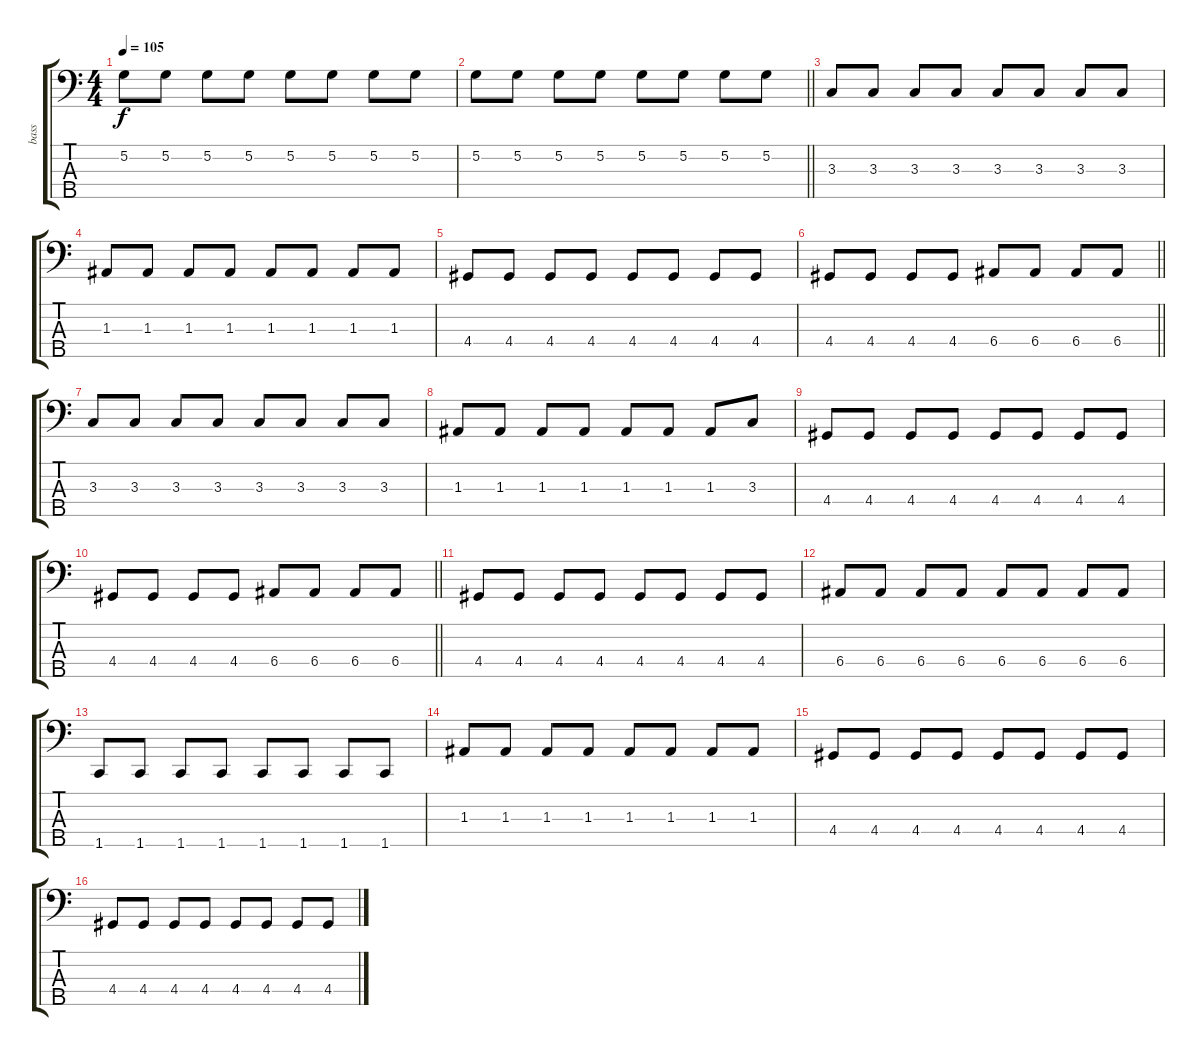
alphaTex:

\track ("bass" "bass") {instrument electricbassfinger}
\staff {score tabs}
\tuning (G2 D2 A1 E1 B0) {hide}
\ts (4 4)
\tempo 105
\clef f4
\ks c
5.2.8{dy f} 5.2.8 5.2.8 5.2.8 5.2.8 5.2.8 5.2.8 5.2.8 |
\barLineRight lightlight
5.2.8 5.2.8 5.2.8 5.2.8 5.2.8 5.2.8 5.2.8 5.2.8 |
3.3.8 3.3.8 3.3.8 3.3.8 3.3.8 3.3.8 3.3.8 3.3.8 |
1.3.8 1.3.8 1.3.8 1.3.8 1.3.8 1.3.8 1.3.8 1.3.8 |
4.4.8 4.4.8 4.4.8 4.4.8 4.4.8 4.4.8 4.4.8 4.4.8 |
\barLineRight lightlight
4.4.8 4.4.8 4.4.8 4.4.8 6.4.8 6.4.8 6.4.8 6.4.8 |
3.3.8 3.3.8 3.3.8 3.3.8 3.3.8 3.3.8 3.3.8 3.3.8 |
1.3.8 1.3.8 1.3.8 1.3.8 1.3.8 1.3.8 1.3.8 3.3.8 |
4.4.8 4.4.8 4.4.8 4.4.8 4.4.8 4.4.8 4.4.8 4.4.8 |
\barLineRight lightlight
4.4.8 4.4.8 4.4.8 4.4.8 6.4.8 6.4.8 6.4.8 6.4.8 |
\section ("" "")
4.4.8 4.4.8 4.4.8 4.4.8 4.4.8 4.4.8 4.4.8 4.4.8 |
6.4.8 6.4.8 6.4.8 6.4.8 6.4.8 6.4.8 6.4.8 6.4.8 |
1.5.8 1.5.8 1.5.8 1.5.8 1.5.8 1.5.8 1.5.8 1.5.8 |
1.3.8 1.3.8 1.3.8 1.3.8 1.3.8 1.3.8 1.3.8 1.3.8 |
4.4.8 4.4.8 4.4.8 4.4.8 4.4.8 4.4.8 4.4.8 4.4.8 |
4.4.8 4.4.8 4.4.8 4.4.8 4.4.8 4.4.8 4.4.8 4.4.8
